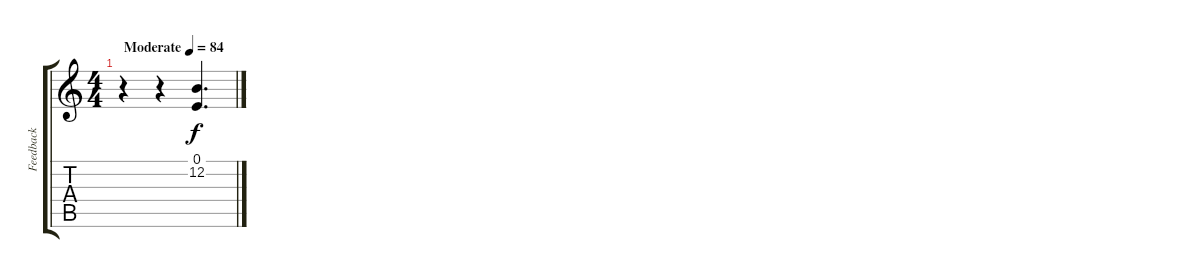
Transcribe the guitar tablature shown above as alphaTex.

\track ("Feedback" "Feedback") {instrument harmonica}
\staff {score tabs}
\tuning (E4 B3 G3 D3 A2 E2) {hide}
\ts (4 4)
\tempo (84 "Moderate")
\clef g2
\ks c
r.4{dy f instrument harmonica} r.4 (0.1 12.2).4{d}
